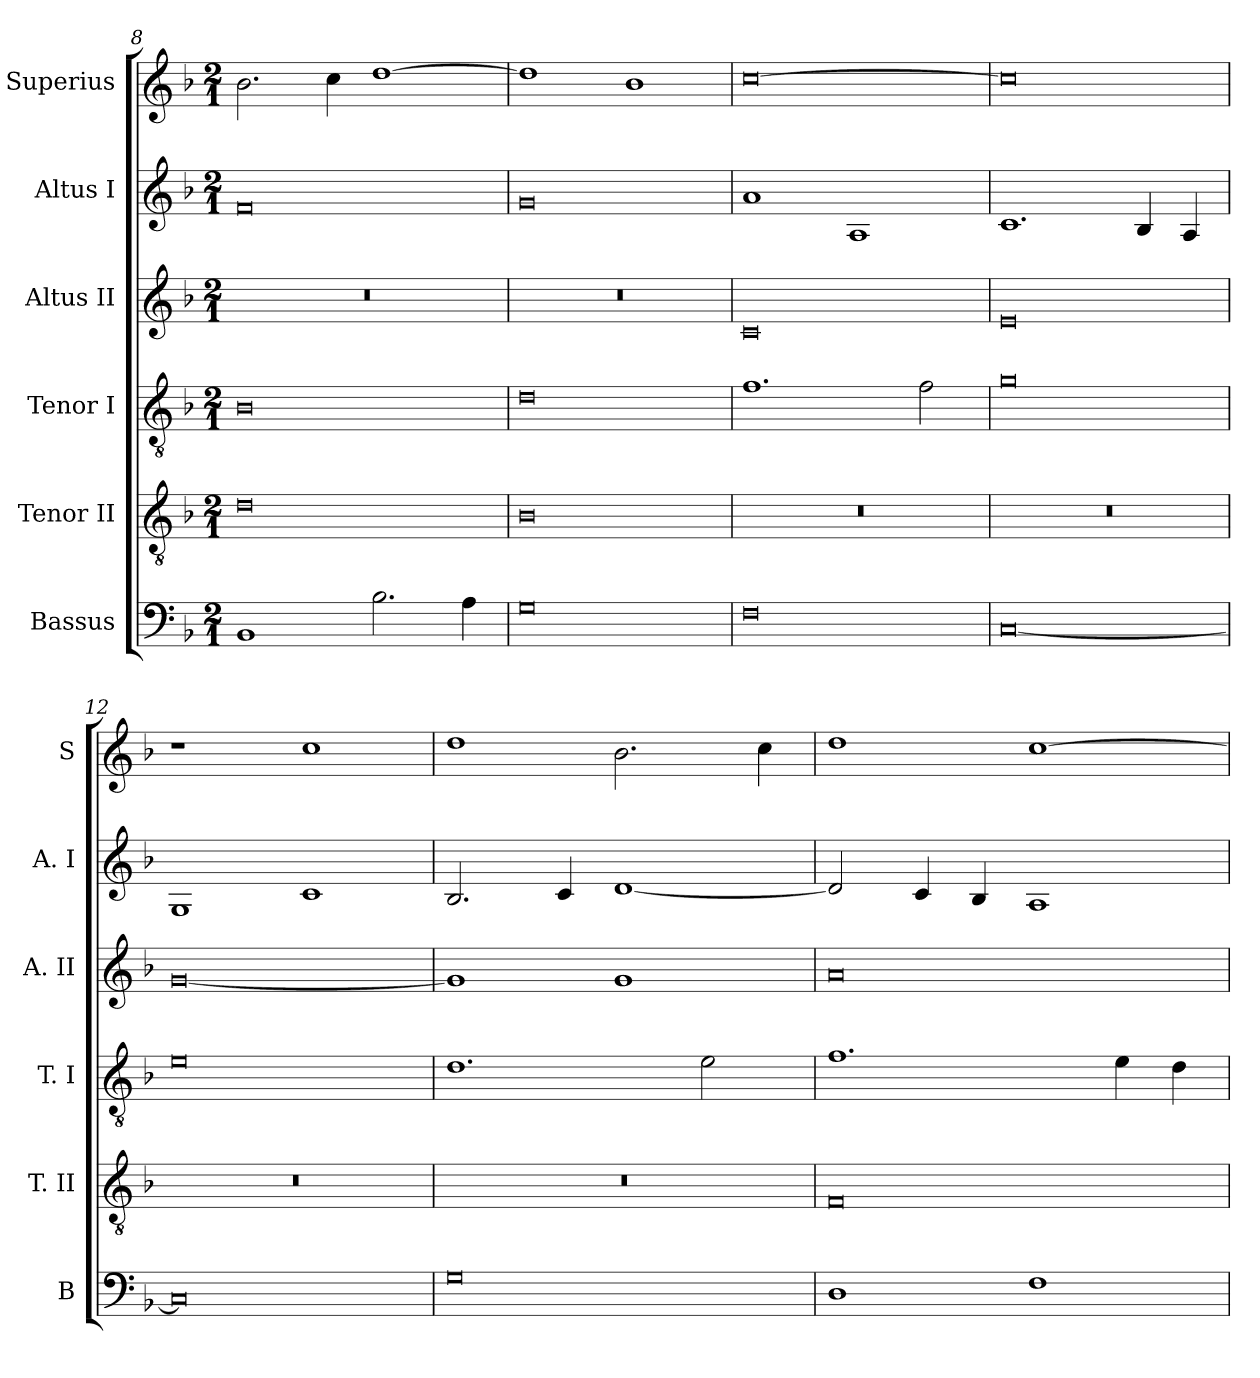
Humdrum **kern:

**kern	**kern	**kern	**kern	**kern	**kern
*part6	*part5	*part4	*part3	*part2	*part1
*staff6	*staff5	*staff4	*staff3	*staff2	*staff1
*I"Bassus	*I"Tenor II	*I"Tenor I	*I"Altus II	*I"Altus I	*I"Superius
*I'B	*I'T. II	*I'T. I	*I'A. II	*I'A. I	*I'S
*clefF4	*clefGv2	*clefGv2	*clefG2	*clefG2	*clefG2
*k[b-]	*k[b-]	*k[b-]	*k[b-]	*k[b-]	*k[b-]
*F:	*F:	*F:	*F:	*F:	*F:
*M2/1	*M2/1	*M2/1	*M2/1	*M2/1	*M2/1
=8	=8	=8	=8	=8	=8
1BB-	0d	0B-	0r	0f	2.b-
.	.	.	.	.	4cc
2.B-	.	.	.	.	[1dd
4A	.	.	.	.	.
=9	=9	=9	=9	=9	=9
0G	0B-	0d	0r	0g	1dd]
.	.	.	.	.	1b-
=10	=10	=10	=10	=10	=10
0F	0r	1.f	0c	1a	[0cc
.	.	.	.	1A	.
.	.	2f	.	.	.
=11	=11	=11	=11	=11	=11
[0C	0r	0g	0e	1.c	0cc]
.	.	.	.	4B-	.
.	.	.	.	4A	.
=12	=12	=12	=12	=12	=12
0C]	0r	0e	[0g	1G	1r
.	.	.	.	1c	1cc
=13	=13	=13	=13	=13	=13
0G	0r	1.d	1g]	2.B-	1dd
.	.	.	.	4c	.
.	.	.	1g	[1d	2.b-
.	.	2e	.	.	.
.	.	.	.	.	4cc
=14	=14	=14	=14	=14	=14
1D	0F	1.f	0a	2d]	1dd
.	.	.	.	4c	.
.	.	.	.	4B-	.
1F	.	.	.	1A	[1cc
.	.	4e	.	.	.
.	.	4d	.	.	.
=	=	=	=	=	=
*-	*-	*-	*-	*-	*-
